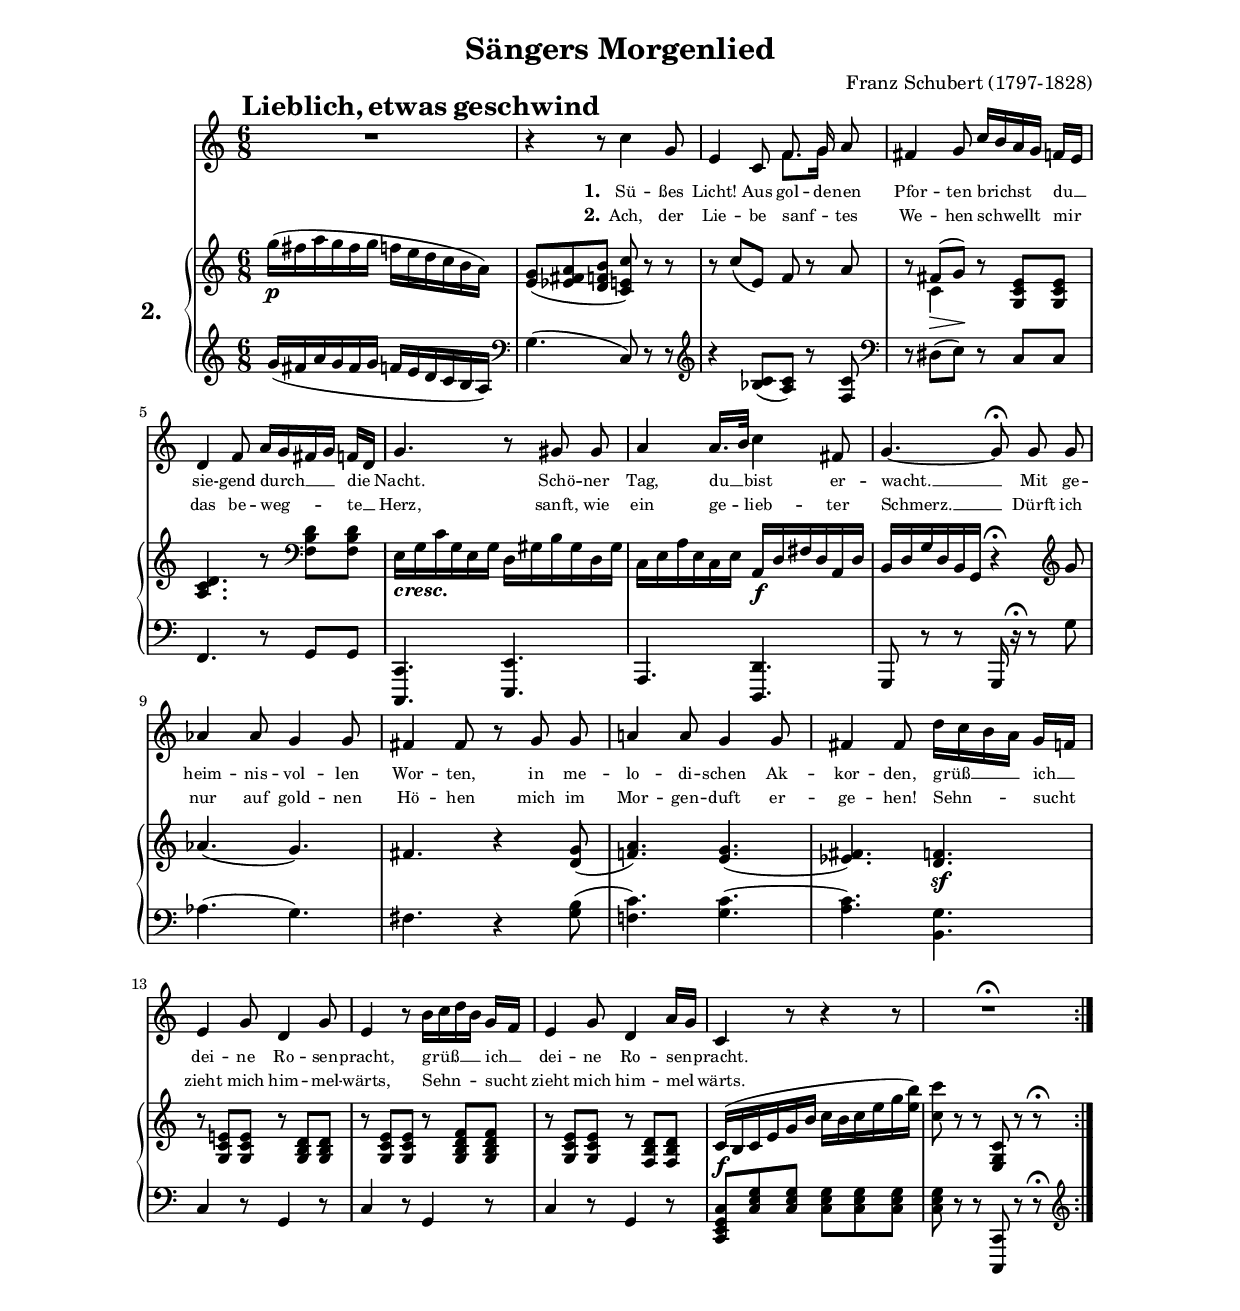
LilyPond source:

\header {
    title = "Sängers Morgenlied"
    composer = "Franz Schubert (1797-1828)"
    date = "27. Februar 1815"
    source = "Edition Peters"
    editor = "Paul Losse"
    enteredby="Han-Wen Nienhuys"
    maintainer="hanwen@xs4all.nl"

    texidoc = "The source is a rather tightly set Peters in Edition is
    a heavy font. The Peters edition (4622c) was `herausgegeben' by
    Paul Losse, whose name also appears on a 1956 edition of some
    other music. Strictly speaking, his edititorial enhancements will
    not be in the PD - but I am assuming there are no notable ones in
    this small piece.

    The original compresses the entire music onto a single page, in 4
    systems.  Lily does so too if you tune down spacing-increment, but
    chooses line breaks differently.

    Further manual tweaks: the slur in measure 12 has been flattened
manually. The beam in measure 3, left-hand, technically is wrong, but
has been added following the original. The crescendo in measure 4 has
been lowered

"

}

\version "2.11.61"
manuscriptBreak = { \break }



#(set-global-staff-size (/ (* 5.8 72.27) 25.4))

\paper  {
%#(set-global-staff-size (* 5.8 mm))
    line-width = #(* mm 160)
    indent = 8\mm
    interscoreline = 2.\mm
    between-system-space = 15\mm
    ragged-bottom = ##t 
    }

modernAccidentals = {
  \set Staff.extraNatural =  ##f
  \set Staff.autoAccidentals =  #'(Staff (same-octave . 1) (any-octave . 0))
  \set Staff.autoCautionaries =  #'()  
}


melody =    \relative c'' \repeat volta 2 \new Voice = "singer" {
    \time 6/8
    \autoBeamOff
    s1*0^\markup { \bold \large\bigger\bigger { \hspace #-3.0 Lieblich, etwas geschwind } }
  R2.
  r4 r8 c4 g8 |
  e4 c8
    <<
	\new Voice { \stemUp f8. g16 }
	{ \stemDown f8.[ g16] } >> \stemNeutral a8 |
  fis4  g8 c16[ b a g] f[ e] |
  d4 f8 a16[ g fis g] f[ d] |
  g4. r8 gis gis |
  a4 a16.[ b32] c4 fis,8 |
  g4.~ g8-\fermata g8 g |
  as4 as8 g4 g8 |
  fis4 fis8 r8 g g  |
  a!4 a8 g4 g8 |
  fis4 fis8 d'16[ c b a] g[ f] |
  e4 g8 d4 g8 e4 r8 b'16[ c d b] g[ f] |
  e4 g8 d4 a'16[ g] |
  c,4 r8 r4 r8 |

    % TODO : make \fermata work. 
  R2.^\fermataMarkup 
}


ignoreMelisma =	\set ignoreMelismata = ##t
ignoreMelismaOff = \unset ignoreMelismata 


firstVerse = \lyricmode {
    \set stanza = "1."
    
    Sü -- ßes Licht! Aus
    \ignoreMelisma
    gol --
    \ignoreMelismaOff

    de -- nen  Pfor -- ten brichst du __ \manuscriptBreak | 
    sie -- gend durch __ die Nacht. Schö -- ner Tag, du __ bist er -- wacht. __ Mit ge -- |
    \manuscriptBreak
    heim -- nis -- vol -- len Wor -- ten, in me -- lo -- di -- schen Ak -- kor -- den, grüß __ ich __ \manuscriptBreak |
    dei -- ne Ro -- sen -- pracht, grüß __ ich __ dei -- ne Ro -- sen -- pracht. 
    }

secondVerse = \lyricmode {
    \set stanza = "2."
    Ach, der Lie -- be sanf
    -- tes We -- hen schwellt mir |
    das be -- weg -- te __ Herz, sanft, wie ein ge -- lieb -- ter Schmerz. __ Dürft ich | 
    nur auf gold -- nen Hö -- hen mich im Mor -- gen -- duft er -- ge -- hen! Sehn -- sucht |
    zieht mich him -- mel -- wärts, Sehn -- sucht zieht mich him -- mel -- wärts.
    }

pianoRH =  \relative c''' \repeat volta 2 {
    #(set-accidental-style 'modern)
    g16(_\p fis a g fis g f e d c b a ) | 
    <g e>8( <es fis a> <d f b> <c e c'>) r8 r | 
    r8 c'( e,) f r a |
    \once \override DynamicLineSpanner   #'padding =#3
    r8 << { s8 s8 }  << { fis(\> g)\!
			    } \\ { c,4 } >> >> r8 <e c g> <e c g> |
    <d c a>4. r8 \clef bass  <d b f> <d b f> |
    e,16_" "_\markup { \bold\italic cresc. } g c g e g d gis b gis d gis |
    c, e a e c e a,-\f d fis d a d |
    b d g  d b g r4\fermata \clef treble g''8 |
    as4.( g 4.) | fis4. r4 <d g>8 ( |
    <f a>4.) <e g>4.( <es fis> ) <d f>\sf |
    r8 <e c g> <e c g> r <d b g > <d b g> |
    r <e c g> <e c g> r <f d b g> <f d b g> |
    r <e c g> <e c g> r <d b f> <d b f> |
    c16(_\f b c e g b c b c e g <e b'>) |
    <c c'>8 r r <c, g e>8 r r\fermata |  
}

pianoLH =  \relative c'' \repeat volta 2 {
    #(set-accidental-style 'modern)
    g16( fis a g fis g f e d c b a) | 
    \clef bass g4.( c,8) r r
    \clef treble r4 <bes' c>8([ <a c>)] r <f c'> |
    \clef bass r8 dis( e) r c c |
    f,4. r8 g g |
    <c, c,>4. <e e,>4. |
    a,4. <d d,>4. |
    g,8 r r g16 r16\fermata r8 g''8 |
    as4.( g ) |
    fis r4 <g b>8( |
    <f c'>4.)

    \once \override Slur  #'height-limit = #1.0

    <g c>4.( | <a c>4.) <g b,> |
    c,4 r8 g4 r8 |
    c4 r8 g4 r8 |
    c4 r8 g4 r8 |
    <c g e c>8 <c e g> <c e g>     <c e g> <c e g> <c e g> |
    <c e g> r r <c, c,>8 r r\fermata \clef treble
    }

\book {
    \score {
	<< \time 6/8
	   \new Staff <<
	       \context Staff #(set-accidental-style 'modern)
	       \melody >>
	   \lyricsto "singer" \new Lyrics \firstVerse
	   \lyricsto "singer" \new Lyrics \secondVerse
	   \new PianoStaff << 
	       \set PianoStaff.instrumentName = \markup {
		   \bold
		   \bigger\bigger\bigger\bigger \huge "2.  " }
	       \new Staff \pianoRH
	       \new Staff \pianoLH
	   >> 
       >>

	\layout {
	    \context {
		\Lyrics
		\override VerticalAxisGroup #'minimum-Y-extent = #'(-0.5 . 2.5)
		\override LyricText #'font-size = #-1
	    }
	    \context {
		\Score
		\override Beam #'thickness = #0.55
		\override SpacingSpanner #'spacing-increment = #1.0
		\override Slur #'height-limit = #1.5
	    }
	}
	\midi {
	  \context {
	    \Score
	    tempoWholesPerMinute = #(ly:make-moment 70 4)
	  }
	}
    }
}

